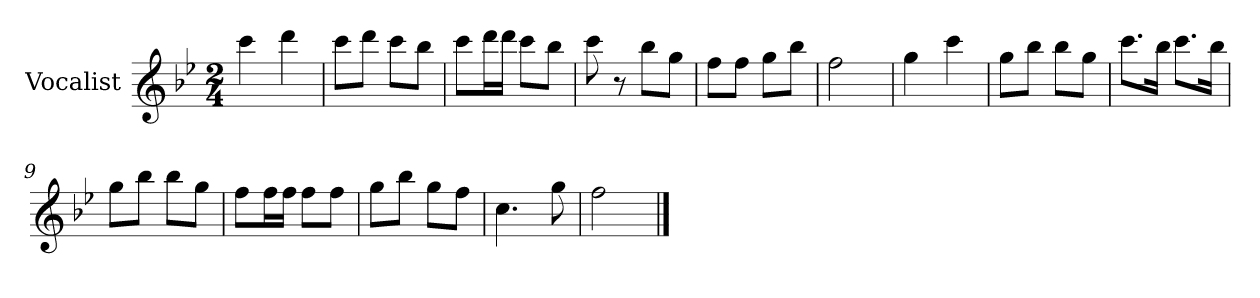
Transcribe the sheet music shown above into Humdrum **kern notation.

**kern
*part1
*staff1
*I"Vocalist
*k[b-e-]
*B-:
*M2/4
=
4ccc
4ddd
=1
8cccL
8dddJ
8cccL
8bb-J
=2
8cccL
16dddL
16dddJJ
8cccL
8bb-J
=3
8ccc
8r
8bb-L
8ggJ
=4
8ffL
8ffJ
8ggL
8bb-J
=5
2ff
=6
4gg
4ccc
=7
8ggL
8bb-J
8bb-L
8ggJ
=8
8.cccL
16bb-Jk
8.cccL
16bb-Jk
=9
8ggL
8bb-J
8bb-L
8ggJ
=10
8ffL
16ffL
16ffJJ
8ffL
8ffJ
=11
8ggL
8bb-J
8ggL
8ffJ
=12
4.cc
8gg
=13
2ff
==
*-
